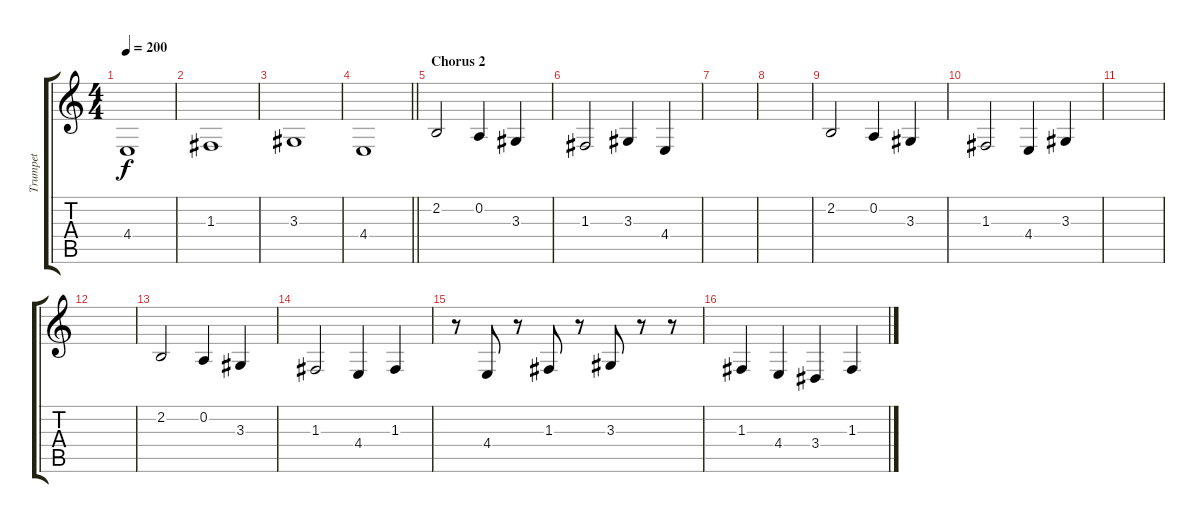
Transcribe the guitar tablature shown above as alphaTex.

\track ("Trumpet" "Trumpet") {instrument trumpet}
\staff {score tabs}
\tuning (D4 A3 F3 C3 G2 D2) {hide}
\ts (4 4)
\tempo 200
\clef g2
\ks c
4.4.1{dy f} |
1.3.1 |
3.3.1 |
\barLineRight lightlight
4.4.1 |
\section ("" "Chorus 2")
2.2.2 0.2.4 3.3.4 |
1.3.2 3.3.4 4.4.4 |
|
|
2.2.2 0.2.4 3.3.4 |
1.3.2 4.4.4 3.3.4 |
|
|
2.2.2 0.2.4 3.3.4 |
1.3.2 4.4.4 1.3.4 |
r.8 4.4.8 r.8 1.3.8 r.8 3.3.8 r.8 r.8 |
1.3.4 4.4.4 3.4.4 1.3.4
